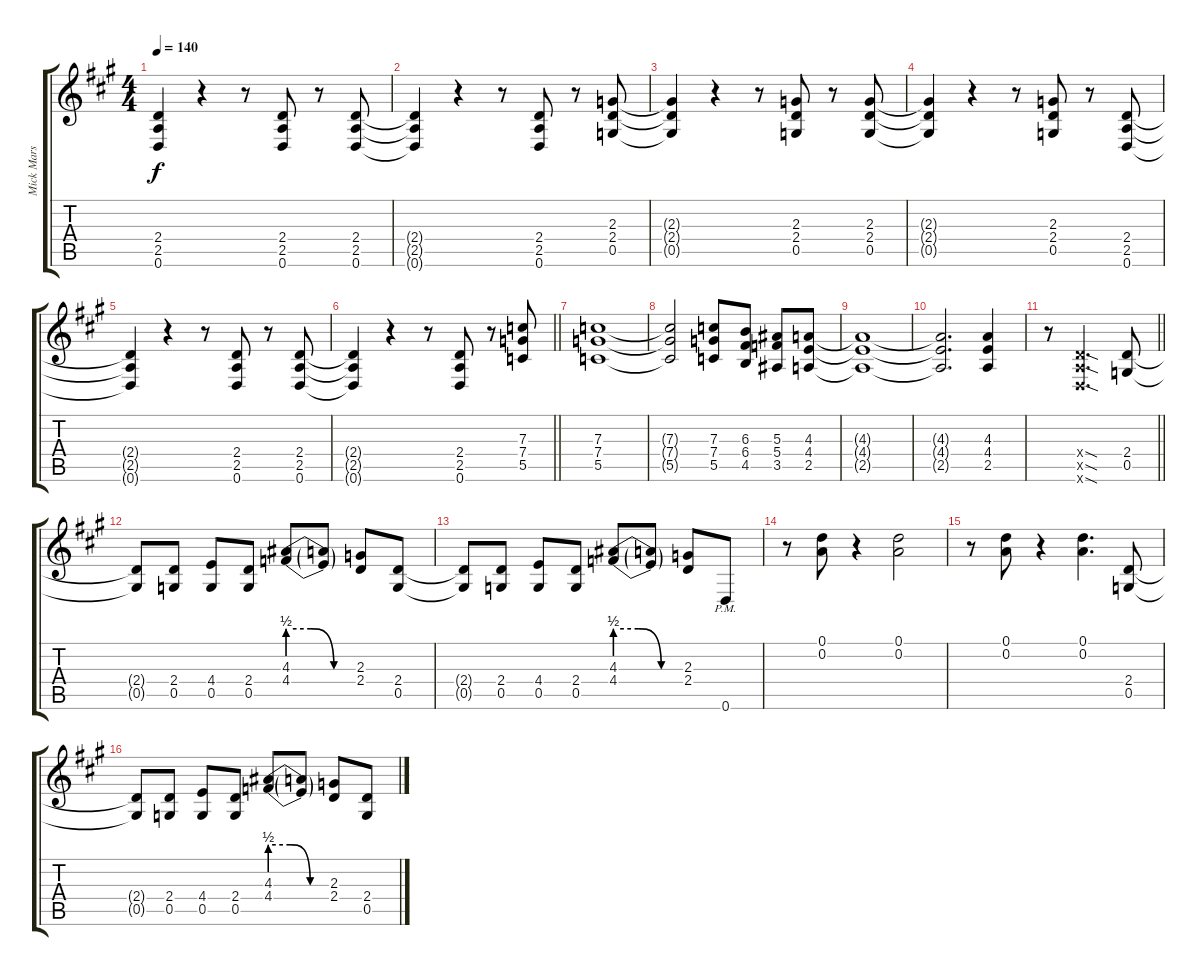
\track ("Mick Mars" "Mick Mars") {instrument distortionguitar}
\staff {score tabs}
\tuning (D4 A3 F3 C3 G2 D2) {hide}
\ts (4 4)
\tempo 140
\clef g2
\ks a
(2.4{t} 2.5{t} 0.6{t}).4{dy f} r.4 r.8 (2.4 2.5 0.6).8 r.8 (2.4 2.5 0.6).8 |
(2.4{t} 2.5{t} 0.6{t}).4 r.4 r.8 (2.4 2.5 0.6).8 r.8 (2.3 2.4 0.5).8 |
(2.3{t} 2.4{t} 0.5{t}).4 r.4 r.8 (2.3 2.4 0.5).8 r.8 (2.3 2.4 0.5).8 |
(2.3{t} 2.4{t} 0.5{t}).4 r.4 r.8 (2.3 2.4 0.5).8 r.8 (2.4 2.5 0.6).8 |
(2.4{t} 2.5{t} 0.6{t}).4 r.4 r.8 (2.4 2.5 0.6).8 r.8 (2.4 2.5 0.6).8 |
\barLineRight lightlight
(2.4{t} 2.5{t} 0.6{t}).4 r.4 r.8 (2.4 2.5 0.6).8 r.8 (7.3 7.4 5.5).8 |
(7.3 7.4 5.5).1 |
(7.3{t} 7.4{t} 5.5{t}).2 (7.3 7.4 5.5).8 (6.3 6.4 4.5).8 (5.3 5.4 3.5).8 (4.3 4.4 2.5).8 |
(4.3{t} 4.4{t} 2.5{t}).1 |
(4.3{t} 4.4{t} 2.5{t}).2{d} (4.3 4.4 2.5).4 |
\barLineRight lightlight
r.8 (2.4{sod x} 2.5{sod x} 0.6{sod x}).2{d} (2.4 0.5).8 |
(2.4{t} 0.5{t}).8 (2.4 0.5).8 (4.4 0.5).8 (2.4 0.5).8 (4.3{be (custom 0 2 20 2 40 0 60 0)} 4.4{be (custom 0 2 20 2 40 0 60 0)}).8 (4.3{t} 4.4{t}).8 (2.3 2.4).8 (2.4 0.5).8 |
(2.4{t} 0.5{t}).8 (2.4 0.5).8 (4.4 0.5).8 (2.4 0.5).8 (4.3{be (custom 0 2 20 2 40 0 60 0)} 4.4{be (custom 0 2 20 2 40 0 60 0)}).8 (4.3{t} 4.4{t}).8 (2.3 2.4).8 0.6{pm}.8 |
r.8 (0.1 0.2).8 r.4 (0.1 0.2).2 |
r.8 (0.1 0.2).8 r.4 (0.1 0.2).4{d} (2.4 0.5).8 |
(2.4{t} 0.5{t}).8 (2.4 0.5).8 (4.4 0.5).8 (2.4 0.5).8 (4.3{be (custom 0 2 20 2 40 0 60 0)} 4.4{be (custom 0 2 20 2 40 0 60 0)}).8 (4.3{t} 4.4{t}).8 (2.3 2.4).8 (2.4 0.5).8
